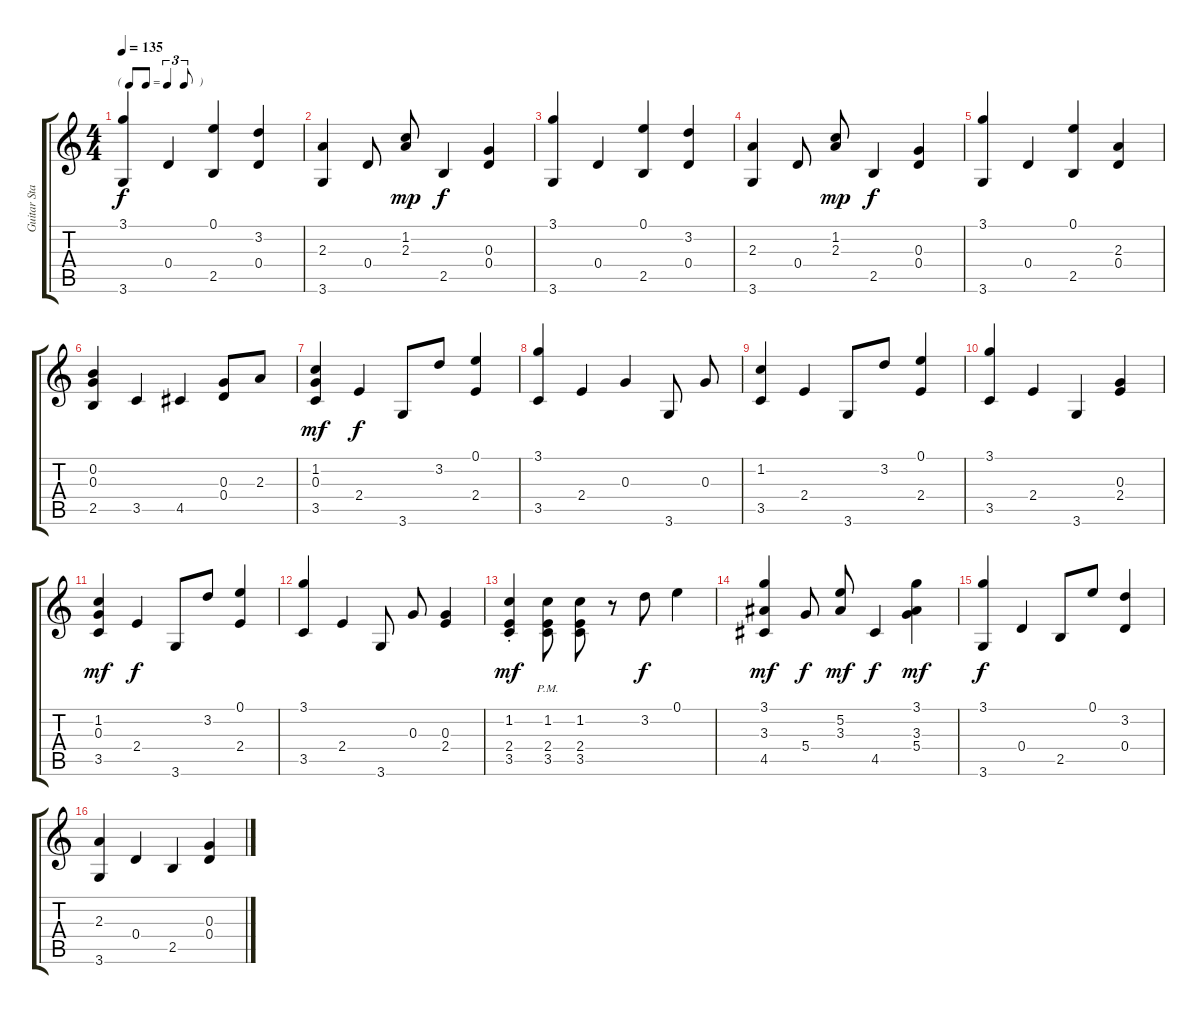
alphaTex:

\track ("Guitar Standard" "Guitar Sta") {instrument acousticguitarnylon}
\staff {score tabs}
\tuning (E4 B3 G3 D3 A2 E2) {hide}
\ts (4 4)
\tf triplet8th
\tempo 135
\clef g2
\ks c
(3.1 3.6).4{dy f} 0.4.4 (0.1 2.5).4 (3.2 0.4).4 |
(2.3 3.6).4{beam Up beam split} 0.4.8{beam split} (1.2 2.3).8{dy mp beam Up beam split} 2.5.4{dy f beam split} (0.3 0.4).4{beam Up} |
(3.1 3.6).4 0.4.4 (0.1 2.5).4 (3.2 0.4).4 |
(2.3 3.6).4{beam Up beam split} 0.4.8{beam split} (1.2 2.3).8{dy mp beam Up beam split} 2.5.4{dy f beam split} (0.3 0.4).4{beam Up} |
(3.1 3.6).4 0.4.4 (0.1 2.5).4{beam split} (2.3 0.4).4{beam Up} |
(0.2 0.3 2.5).4{beam Up beam split} 3.5.4 4.5.4 (0.3 0.4).8 2.3.8 |
(1.2 0.3 3.5).4{dy mf beam Up beam split} 2.4.4{dy f} 3.6.8 3.2.8 (0.1 2.4).4 |
(3.1 3.5).4 2.4.4 0.3.4 3.6.8{beam split} 0.3.8{beam Up} |
(1.2 3.5).4 2.4.4 3.6.8 3.2.8 (0.1 2.4).4 |
(3.1 3.5).4 2.4.4 3.6.4{beam split} (0.3 2.4).4{beam Up} |
(1.2 0.3 3.5).4{dy mf beam Up beam split} 2.4.4{dy f} 3.6.8 3.2.8 (0.1 2.4).4 |
(3.1 3.5).4 2.4.4 3.6.8{beam split} 0.3.8{beam Up} (0.3 2.4).4{beam Up} |
(1.2{st} 2.4{st} 3.5{st}).4{dy mf beam split} (1.2{pm} 2.4{pm} 3.5{pm}).8{beam Down beam split} (1.2 2.4 3.5).8{beam Down} r.8 3.2.8{dy f} 0.1.4 |
(3.1 3.3 4.5).4{dy mf beam Up beam split} 5.4.8{dy f beam split} (5.2 3.3).8{dy mf beam Up beam split} 4.5.4{dy f} (3.1 3.3 5.4).4{dy mf} |
(3.1 3.6).4{dy f} 0.4.4 2.5.8 0.1.8 (3.2 0.4).4 |
(2.3 3.6).4{beam Up beam split} 0.4.4 2.5.4{beam split} (0.3 0.4).4{beam Up}
